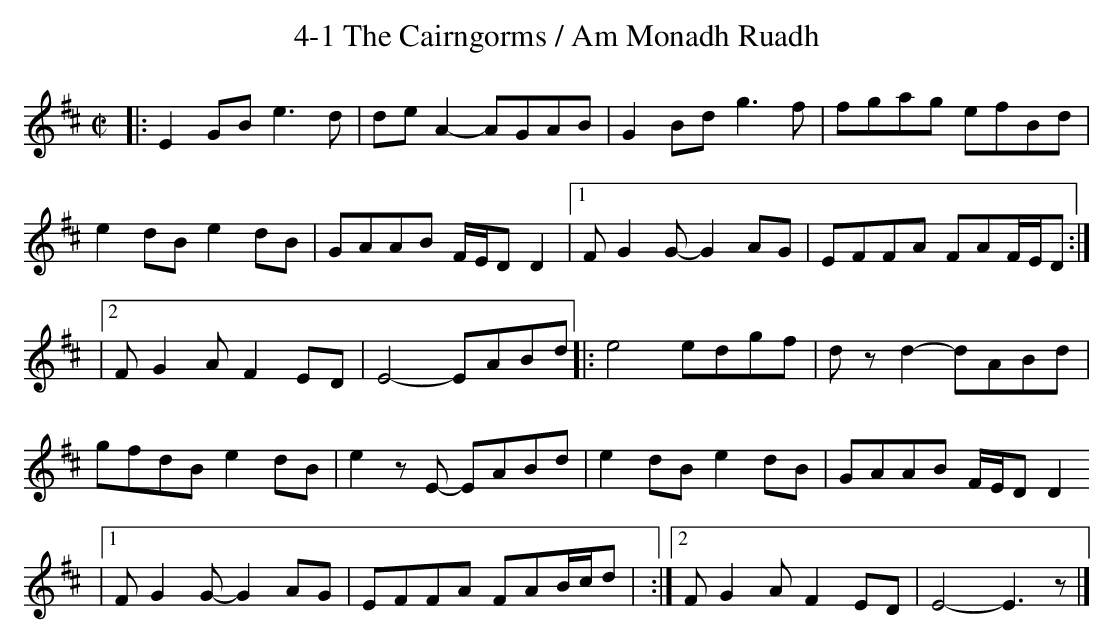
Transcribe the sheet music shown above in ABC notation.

X:1
T: 4-1 The Cairngorms / Am Monadh Ruadh
M: C|
L:1/8
K:Edor
|: E2 GB E'3D' | D'E' A2-AGAB | G2 BD'G'3F' | F'G'A'G' E'F'BD' |
 E'2 D'B E'2D'B | GAAB F/2E/D D2 |1 FG2G-G2 AG | EFFA FAF/2E/2D :|
|2FG2AF2ED | E4-EABD' |: E'4 E'D'G'F' | D'zD'2-D'ABD' |
G'F'D'B E'2D'B | E'2zE- EABD' | E'2 D'B E'2 D'B | GAAB F/E/D D2
|1 FG2 G-G2 AG |  EFFA FAB/C'/D' | :|2 FG2 AF2ED | E4-E3z |]
